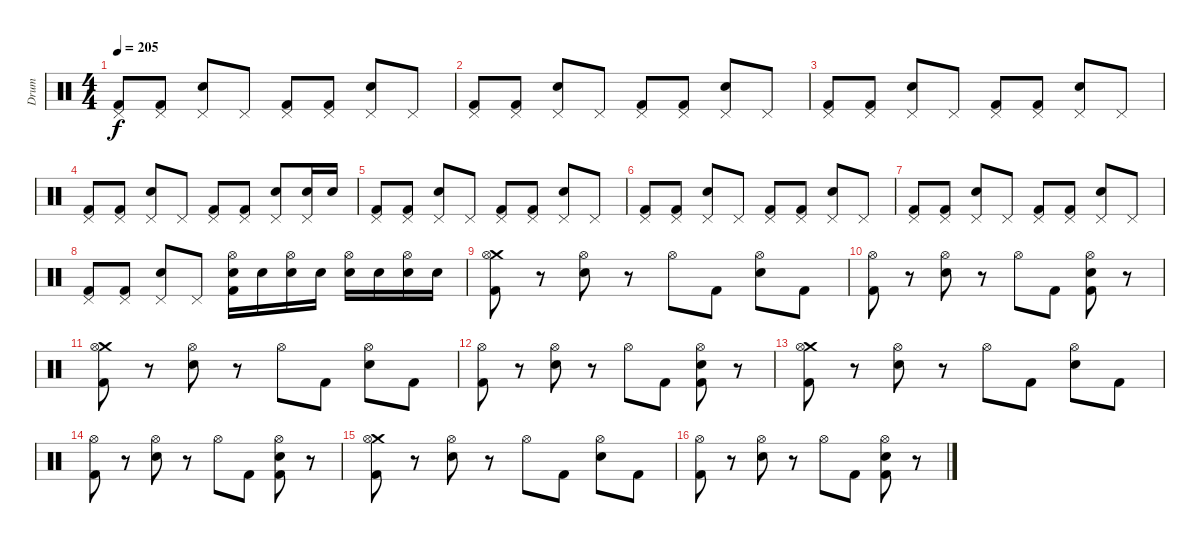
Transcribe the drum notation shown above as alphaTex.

\track ("Drum" "Drum") {instrument percussion}
\staff {score}
\articulation defaults
\ts (4 4)
\tempo 205
\clef neutral
\ks c
("Pedal Hi-Hat (hit)" "Kick (hit) 2").8{dy f} ("Pedal Hi-Hat (hit)" "Kick (hit) 2").8 ("Pedal Hi-Hat (hit)" "Snare (hit) 2").8 "Pedal Hi-Hat (hit)".8 ("Pedal Hi-Hat (hit)" "Kick (hit) 2").8 ("Pedal Hi-Hat (hit)" "Kick (hit) 2").8 ("Pedal Hi-Hat (hit)" "Snare (hit) 2").8 "Pedal Hi-Hat (hit)".8 |
("Pedal Hi-Hat (hit)" "Kick (hit) 2").8 ("Pedal Hi-Hat (hit)" "Kick (hit) 2").8 ("Pedal Hi-Hat (hit)" "Snare (hit) 2").8 "Pedal Hi-Hat (hit)".8 ("Pedal Hi-Hat (hit)" "Kick (hit) 2").8 ("Pedal Hi-Hat (hit)" "Kick (hit) 2").8 ("Pedal Hi-Hat (hit)" "Snare (hit) 2").8 "Pedal Hi-Hat (hit)".8 |
("Pedal Hi-Hat (hit)" "Kick (hit) 2").8 ("Pedal Hi-Hat (hit)" "Kick (hit) 2").8 ("Pedal Hi-Hat (hit)" "Snare (hit) 2").8 "Pedal Hi-Hat (hit)".8 ("Pedal Hi-Hat (hit)" "Kick (hit) 2").8 ("Pedal Hi-Hat (hit)" "Kick (hit) 2").8 ("Pedal Hi-Hat (hit)" "Snare (hit) 2").8 "Pedal Hi-Hat (hit)".8 |
("Pedal Hi-Hat (hit)" "Kick (hit) 2").8 ("Pedal Hi-Hat (hit)" "Kick (hit) 2").8 ("Pedal Hi-Hat (hit)" "Snare (hit) 2").8 "Pedal Hi-Hat (hit)".8 ("Pedal Hi-Hat (hit)" "Kick (hit) 2").8 ("Pedal Hi-Hat (hit)" "Kick (hit) 2").8 ("Pedal Hi-Hat (hit)" "Snare (hit) 2").8 ("Pedal Hi-Hat (hit)" "Snare (hit) 2").16 "Snare (hit) 2".16 |
("Pedal Hi-Hat (hit)" "Kick (hit) 2").8 ("Pedal Hi-Hat (hit)" "Kick (hit) 2").8 ("Pedal Hi-Hat (hit)" "Snare (hit) 2").8 "Pedal Hi-Hat (hit)".8 ("Pedal Hi-Hat (hit)" "Kick (hit) 2").8 ("Pedal Hi-Hat (hit)" "Kick (hit) 2").8 ("Pedal Hi-Hat (hit)" "Snare (hit) 2").8 "Pedal Hi-Hat (hit)".8 |
("Pedal Hi-Hat (hit)" "Kick (hit) 2").8 ("Pedal Hi-Hat (hit)" "Kick (hit) 2").8 ("Pedal Hi-Hat (hit)" "Snare (hit) 2").8 "Pedal Hi-Hat (hit)".8 ("Pedal Hi-Hat (hit)" "Kick (hit) 2").8 ("Pedal Hi-Hat (hit)" "Kick (hit) 2").8 ("Pedal Hi-Hat (hit)" "Snare (hit) 2").8 "Pedal Hi-Hat (hit)".8 |
("Pedal Hi-Hat (hit)" "Kick (hit) 2").8 ("Pedal Hi-Hat (hit)" "Kick (hit) 2").8 ("Pedal Hi-Hat (hit)" "Snare (hit) 2").8 "Pedal Hi-Hat (hit)".8 ("Pedal Hi-Hat (hit)" "Kick (hit) 2").8 ("Pedal Hi-Hat (hit)" "Kick (hit) 2").8 ("Pedal Hi-Hat (hit)" "Snare (hit) 2").8 "Pedal Hi-Hat (hit)".8 |
("Pedal Hi-Hat (hit)" "Kick (hit) 2").8 ("Pedal Hi-Hat (hit)" "Kick (hit) 2").8 ("Pedal Hi-Hat (hit)" "Snare (hit) 2").8 "Pedal Hi-Hat (hit)".8 ("Hi-Hat (open)" "Snare (hit) 2" "Kick (hit) 2").16 "Snare (hit) 2".16 ("Hi-Hat (open)" "Snare (hit) 2").16 "Snare (hit) 2".16 ("Hi-Hat (open)" "Snare (hit) 2").16 "Snare (hit) 2".16 ("Hi-Hat (open)" "Snare (hit) 2").16 "Snare (hit) 2".16 |
("Crash medium (hit)" "Hi-Hat (open)" "Kick (hit) 2").8 r.8 ("Hi-Hat (open)" "Snare (hit) 2").8 r.8 "Hi-Hat (open)".8 "Kick (hit) 2".8 ("Hi-Hat (open)" "Snare (hit) 2").8 "Kick (hit) 2".8 |
("Hi-Hat (open)" "Kick (hit) 2").8 r.8 ("Hi-Hat (open)" "Snare (hit) 2").8 r.8 "Hi-Hat (open)".8 "Kick (hit) 2".8 ("Hi-Hat (open)" "Snare (hit) 2" "Kick (hit) 2").8 r.8 |
("Crash medium (hit)" "Hi-Hat (open)" "Kick (hit) 2").8 r.8 ("Hi-Hat (open)" "Snare (hit) 2").8 r.8 "Hi-Hat (open)".8 "Kick (hit) 2".8 ("Hi-Hat (open)" "Snare (hit) 2").8 "Kick (hit) 2".8 |
("Hi-Hat (open)" "Kick (hit) 2").8 r.8 ("Hi-Hat (open)" "Snare (hit) 2").8 r.8 "Hi-Hat (open)".8 "Kick (hit) 2".8 ("Hi-Hat (open)" "Snare (hit) 2" "Kick (hit) 2").8 r.8 |
("Crash medium (hit)" "Hi-Hat (open)" "Kick (hit) 2").8 r.8 ("Hi-Hat (open)" "Snare (hit) 2").8 r.8 "Hi-Hat (open)".8 "Kick (hit) 2".8 ("Hi-Hat (open)" "Snare (hit) 2").8 "Kick (hit) 2".8 |
("Hi-Hat (open)" "Kick (hit) 2").8 r.8 ("Hi-Hat (open)" "Snare (hit) 2").8 r.8 "Hi-Hat (open)".8 "Kick (hit) 2".8 ("Hi-Hat (open)" "Snare (hit) 2" "Kick (hit) 2").8 r.8 |
("Crash medium (hit)" "Hi-Hat (open)" "Kick (hit) 2").8 r.8 ("Hi-Hat (open)" "Snare (hit) 2").8 r.8 "Hi-Hat (open)".8 "Kick (hit) 2".8 ("Hi-Hat (open)" "Snare (hit) 2").8 "Kick (hit) 2".8 |
("Hi-Hat (open)" "Kick (hit) 2").8 r.8 ("Hi-Hat (open)" "Snare (hit) 2").8 r.8 "Hi-Hat (open)".8 "Kick (hit) 2".8 ("Hi-Hat (open)" "Snare (hit) 2" "Kick (hit) 2").8 r.8
